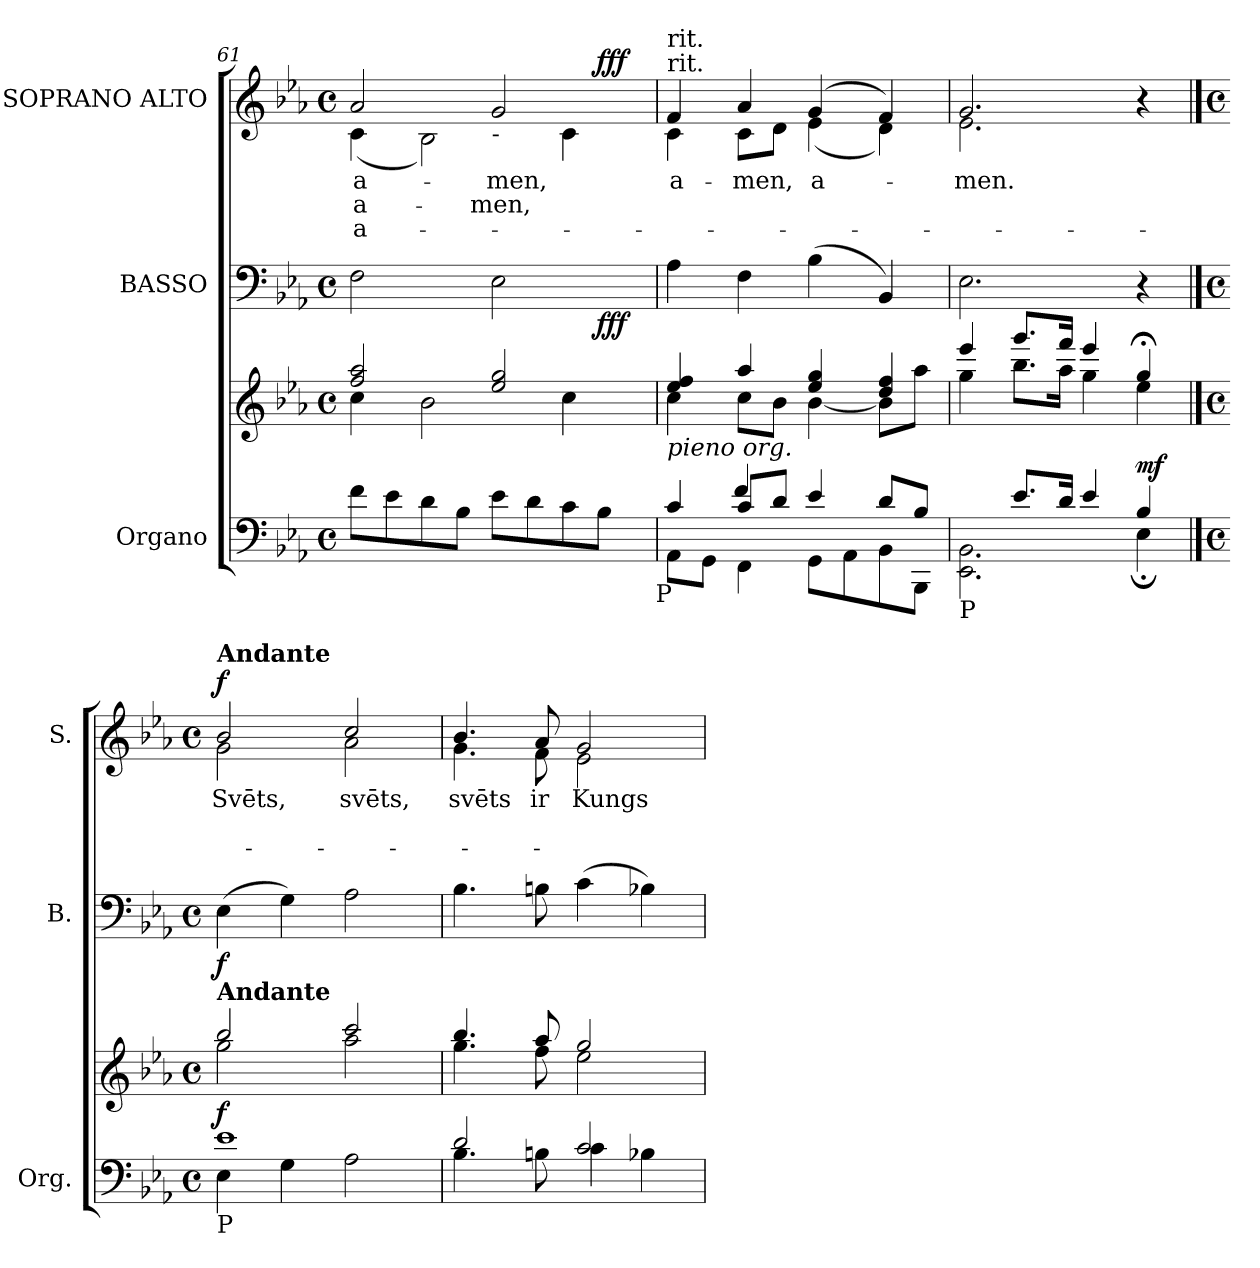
**kern	**kern	**dynam	**kern	**dynam	**kern	**text	**text	**text	**dynam
*part3	*part3	*part3	*part2	*part2	*part1	*part1	*part1	*part1	*part1
*staff4	*staff3	*staff3/4	*staff2	*staff2	*staff1	*staff1	*staff1	*staff1	*staff1
*I"Organo	*	*	*I"BASSO	*	*I"SOPRANO ALTO	*	*	*	*
*I'Org.	*	*	*I'B.	*	*I'S.	*	*	*	*
!!LO:LB:g=z
*clefF4	*clefG2	*	*clefF4	*	*clefG2	*	*	*	*
*k[b-e-a-]	*k[b-e-a-]	*	*k[b-e-a-]	*	*k[b-e-a-]	*	*	*	*
*E-:	*E-:	*	*E-:	*	*E-:	*	*	*	*
*M4/4	*M4/4	*	*M4/4	*	*M4/4	*	*	*	*
*met(c)	*met(c)	*	*met(c)	*	*met(c)	*	*	*	*
=61	=61	=61	=61	=61	=61	=61	=61	=61	=61
*	*^	*	*	*	*	*	*	*	*
!	!	!	!	!	!	!	!LO:LY:a:color=#000000	!LO:LY:b:color=#000000	!LO:LY:b:color=#000000	!
*^	*	*	*	*^	*	*^	*	*	*	*
*	*	*	*	*	*	*	*	*	*^	*	*	*	*
8fi\L	2ryy	2ffi/ 2aa-i	4cci\	.	2Fi\	2..ryy	.	2a-i/	(4ci\	2..ryy	a-	a-	a-	.
8e-i\	.	.	.	.	.	.	.	.	.	.	.	.	.	.
8di\	.	.	2b-i\	.	.	.	.	.	2B-i\)	.	.	.	.	.
8B-i\J	.	.	.	.	.	.	.	.	.	.	.	.	.	.
!	!	!	!	!	!	!	!	!LO:TX:b:t=-	!	!	!	!	!	!
!	!	!	!	!	!	!	!	!	!	!	!LO:LY:a:color=#000000	!LO:LY:b:color=#000000	!	!
8e-i\L	4ryy	2ee-i/ 2ggi	.	.	2E-i\	.	.	2gi/	.	.	-men,	-men,	.	.
8di\	.	.	.	.	.	.	.	.	.	.	.	.	.	.
8ci\	8ryy	.	4cci\	.	.	.	.	.	4ci\	.	.	.	.	.
8B-i\J	16ryy	.	.	.	.	8ryy	fff	.	.	8ryy	.	.	.	fff
.	32ryy	.	.	.	.	.	.	.	.	.	.	.	.	.
.	64ryy	.	.	.	.	.	.	.	.	.	.	.	.	.
.	128...ryy	.	.	.	.	.	.	.	.	.	.	.	.	.
!	!LO:TX:b:t=P	!	!	!	!	!	!	!	!	!	!	!	!	!
.	1024ryy	.	.	.	.	.	.	.	.	.	.	.	.	.
*	*	*	*	*	*v	*v	*	*	*	*	*	*	*	*
*	*	*	*	*	*	*	*v	*v	*v	*	*	*	*
=62	=62	=62	=62	=62	=62	=62	=62	=62	=62	=62	=62
*	*^	*	*	*	*	*	*	*	*	*	*
*	*	*	*	*	*	*^	*	*^	*	*	*	*
*	*	*	*	*	*	*	*	*	*	*^	*	*	*	*
!	!	!	!	!	!	!	!	!	!LO:TX:t=rit.	!	!	!	!	!	!
!	!	!	!	!	!	!	!	!	!LO:TX:t=rit.	!	!	!	!	!	!
!	!	!	!LO:TX:b:i:t=pieno org.	!	!	!	!	!	!	!	!	!	!	!	!
!	!	!	!	!	!	!	!	!	!	!	!	!LO:LY:b:color=#000000	!	!	!
*	*	*	*	*	*	*v	*v	*	*	*	*	*	*	*	*
*	*	*	*	*	*	*	*	*	*v	*v	*	*	*	*
4ci/	8AA-i\L	4ryy	4ee-i/ 4ffi	4cci\	.	4A-i\	.	4fi/	4ci\	a-	.	.	.
.	8GGi\J	.	.	.	.	.	.	.	.	.	.	.	.
*X8ba	*	*	*	*	*	*	*	*	*	*	*	*	*
!	!	!	!	!	!	!	!	!	!	!LO:LY:b:color=#000000	!	!	!
8ci/L	4FFi\	4fi/	4aa-i/	8cci\L	.	4Fi\	.	4a-i/	8ci\L	-men,	.	.	.
8di/J	.	.	.	8b-i\J	.	.	.	.	8di\J	.	.	.	.
!	!	!	!	!	!	!	!	!	!	!LO:LY:b:color=#000000	!	!	!
4e-i/	8GGi\L	2ryy	4ee-i/ 4ggi	[4b-i\	.	(4B-i\	.	(4gi/	(4e-i\	a-	.	.	.
.	8AA-i\	.	.	.	.	.	.	.	.	.	.	.	.
8di/L	8BB-i\	.	4ddi/ 4ffi	8b-i\L]	.	4BB-i/)	.	4fi/)	4di\)	.	.	.	.
*	*	*	*8ba	*	*	*	*	*	*	*	*	*	*
8B-i/J	8BBB-i\J	.	.	8a-i\J	.	.	.	.	.	.	.	.	.
*	*v	*v	*	*	*	*	*	*	*	*	*	*	*
=63	=63	=63	=63	=63	=63	=63	=63	=63	=63	=63	=63	=63
!LO:TX:b:t=P	!	!	!	!	!	!	!	!	!	!	!	!
!	!	!	!	!	!	!	!	!	!LO:LY:b:color=#000000	!	!	!
4ryy	2.EE-i\ 2.BB-i	4ee-i/	4gi\	.	2.E-i\	.	2.gi/	2.e-i\	-men.	.	.	.
8.e-i/L	.	8.ggi/L	8.b-i\L	.	.	.	.	.	.	.	.	.
16di/Jk	.	16ffi/Jk	16a-i\Jk	.	.	.	.	.	.	.	.	.
4e-i/	.	4ee-i/	4gi\	.	.	.	.	.	.	.	.	.
4B-i/	4E-;i\	4g;i/	4e-i\	mf	4r	.	4r	4ryy	.	.	.	.
!!LO:PB:g=z	!!
==64	==64	==64	==64	==64	==64	==64	==64	==64	==64	==64	==64	==64
*M4/4	*	*M4/4	*	*	*M4/4	*	*M4/4	*	*	*	*	*
*met(c)	*	*met(c)	*	*	*met(c)	*	*met(c)	*	*	*	*	*
*	*	*MM80	*	*	*	*	*MM80	*	*	*	*	*
!	!	!	!	!	!	!	!LO:TX:a:B:t=Andante	!	!	!	!	!
!	!	!LO:TX:a:B:t=Andante	!	!	!	!	!	!	!	!	!	!
!LO:TX:b:t=P	!	!	!	!	!	!	!	!	!	!	!	!
!	!	!	!	!	!	!	!	!	!LO:LY:b:color=#000000	!	!	!
1e-i	4E-i\	2b-i/	2gi\	f	(4E-i\	f	2b-i/	2gi\	Svēts,	.	.	f
.	4Gi\	.	.	.	4Gi\)	.	.	.	.	.	.	.
!	!	!	!	!	!	!	!	!	!LO:LY:b:color=#000000	!	!	!
.	2A-i\	2cci/	2a-i\	.	2A-i\	.	2cci/	2a-i\	svēts,	.	.	.
=65	=65	=65	=65	=65	=65	=65	=65	=65	=65	=65	=65	=65
!	!	!	!	!	!	!	!	!	!LO:LY:b:color=#000000	!	!	!
2di/	4.B-i\	4.b-i/	4.gi\	.	4.B-i\	.	4.b-i/	4.gi\	svēts	.	.	.
!	!	!	!	!	!	!	!	!	!LO:LY:b:color=#000000	!	!	!
.	8Bni\	8a-i/	8fi\	.	8Bni\	.	8a-i/	8fi\	ir	.	.	.
!	!	!	!	!	!	!	!	!	!LO:LY:b:color=#000000	!	!	!
2ci/	4ci\	2gi/	2e-i\	.	(4ci\	.	2gi/	2e-i\	Kungs	.	.	.
.	4B-Xi\	.	.	.	4B-Xi\)	.	.	.	.	.	.	.
*v	*v	*	*	*	*	*	*v	*v	*	*	*	*
*	*v	*v	*	*	*	*	*	*	*	*
=	=	=	=	=	=	=	=	=	=
*-	*-	*-	*-	*-	*-	*-	*-	*-	*-
